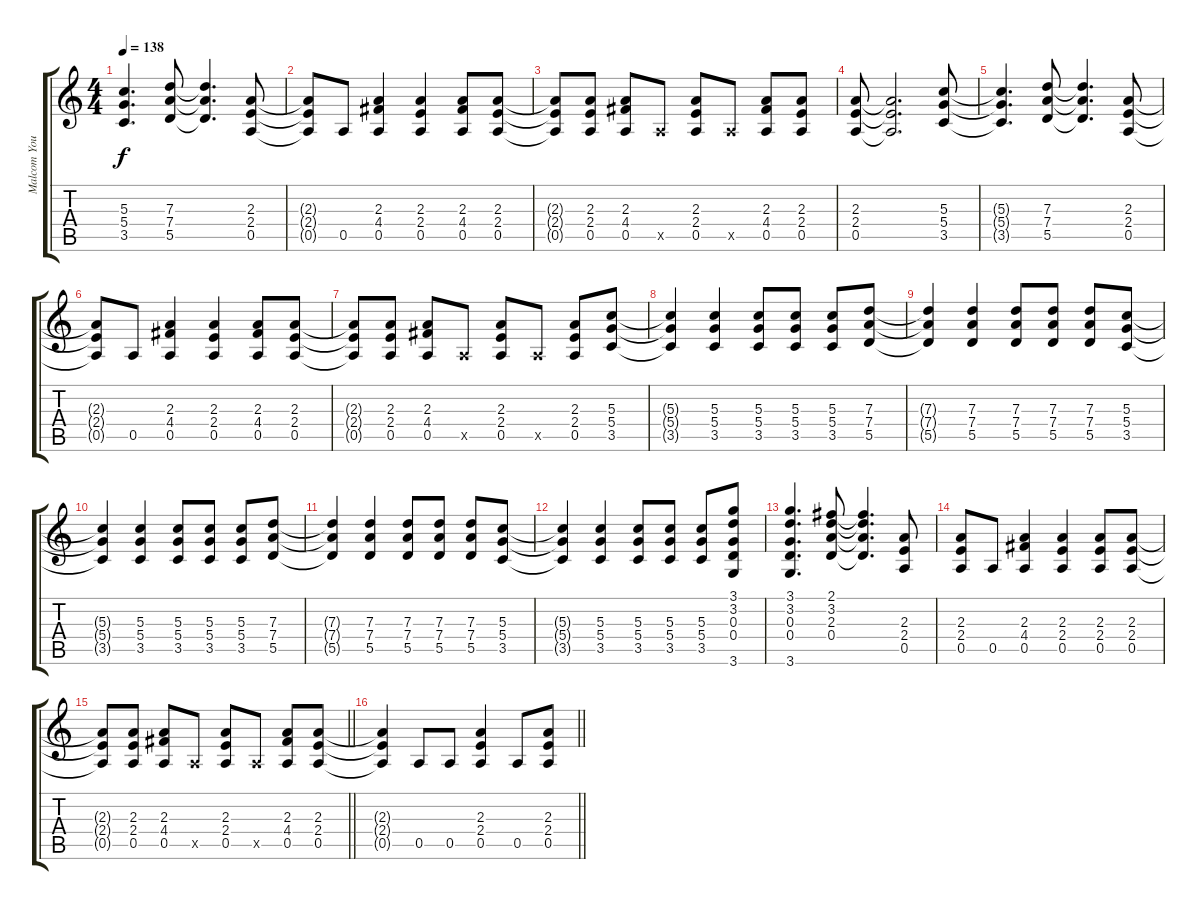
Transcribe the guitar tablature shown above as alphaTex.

\track ("Malcom Young" "Malcom You") {instrument overdrivenguitar}
\staff {score tabs}
\tuning (E4 B3 G3 D3 A2 E2) {hide}
\ts (4 4)
\tempo 138
\clef g2
\ks c
(5.3{t} 5.4{t} 3.5{t}).4{d dy f} (7.3 7.4 5.5).8 (7.3{t} 7.4{t} 5.5{t}).4{d} (2.3 2.4 0.5).8 |
(2.3{t} 2.4{t} 0.5{t}).8 0.5.8 (2.3 4.4 0.5).4 (2.3 2.4 0.5).4 (2.3 4.4 0.5).8 (2.3 2.4 0.5).8 |
(2.3{t} 2.4{t} 0.5{t}).8 (2.3 2.4 0.5).8 (2.3 4.4 0.5).8 0.5{x}.8 (2.3 2.4 0.5).8 0.5{x}.8 (2.3 4.4 0.5).8 (2.3 2.4 0.5).8 |
(2.3 2.4 0.5).8 (2.3{t} 2.4{t} 0.5{t}).2{d} (5.3 5.4 3.5).8 |
(5.3{t} 5.4{t} 3.5{t}).4{d} (7.3 7.4 5.5).8 (7.3{t} 7.4{t} 5.5{t}).4{d} (2.3 2.4 0.5).8 |
(2.3{t} 2.4{t} 0.5{t}).8 0.5.8 (2.3 4.4 0.5).4 (2.3 2.4 0.5).4 (2.3 4.4 0.5).8 (2.3 2.4 0.5).8 |
(2.3{t} 2.4{t} 0.5{t}).8 (2.3 2.4 0.5).8 (2.3 4.4 0.5).8 0.5{x}.8 (2.3 2.4 0.5).8 0.5{x}.8 (2.3 2.4 0.5).8 (5.3 5.4 3.5).8 |
(5.3{t} 5.4{t} 3.5{t}).4 (5.3 5.4 3.5).4 (5.3 5.4 3.5).8 (5.3 5.4 3.5).8 (5.3 5.4 3.5).8 (7.3 7.4 5.5).8 |
(7.3{t} 7.4{t} 5.5{t}).4 (7.3 7.4 5.5).4 (7.3 7.4 5.5).8 (7.3 7.4 5.5).8 (7.3 7.4 5.5).8 (5.3 5.4 3.5).8 |
(5.3{t} 5.4{t} 3.5{t}).4 (5.3 5.4 3.5).4 (5.3 5.4 3.5).8 (5.3 5.4 3.5).8 (5.3 5.4 3.5).8 (7.3 7.4 5.5).8 |
(7.3{t} 7.4{t} 5.5{t}).4 (7.3 7.4 5.5).4 (7.3 7.4 5.5).8 (7.3 7.4 5.5).8 (7.3 7.4 5.5).8 (5.3 5.4 3.5).8 |
(5.3{t} 5.4{t} 3.5{t}).4 (5.3 5.4 3.5).4 (5.3 5.4 3.5).8 (5.3 5.4 3.5).8 (5.3 5.4 3.5).8 (3.1 3.2 0.3 0.4 3.6).8 |
(3.1 3.2 0.3 0.4 3.6).4{d} (2.1 3.2 2.3 0.4).8 (2.1{t} 3.2{t} 2.3{t} 0.4{t}).4{d} (2.3 2.4 0.5).8 |
(2.3 2.4 0.5).8 0.5.8 (2.3 4.4 0.5).4 (2.3 2.4 0.5).4 (2.3 2.4 0.5).8 (2.3 2.4 0.5).8 |
\barLineRight lightlight
(2.3{t} 2.4{t} 0.5{t}).8 (2.3 2.4 0.5).8 (2.3 4.4 0.5).8 0.5{x}.8 (2.3 2.4 0.5).8 0.5{x}.8 (2.3 4.4 0.5).8 (2.3 2.4 0.5).8 |
\section ("" "")
\barLineRight lightlight
(2.3{t} 2.4{t} 0.5{t}).4 0.5.8 0.5.8 (2.3 2.4 0.5).4 0.5.8 (2.3 2.4 0.5).8
